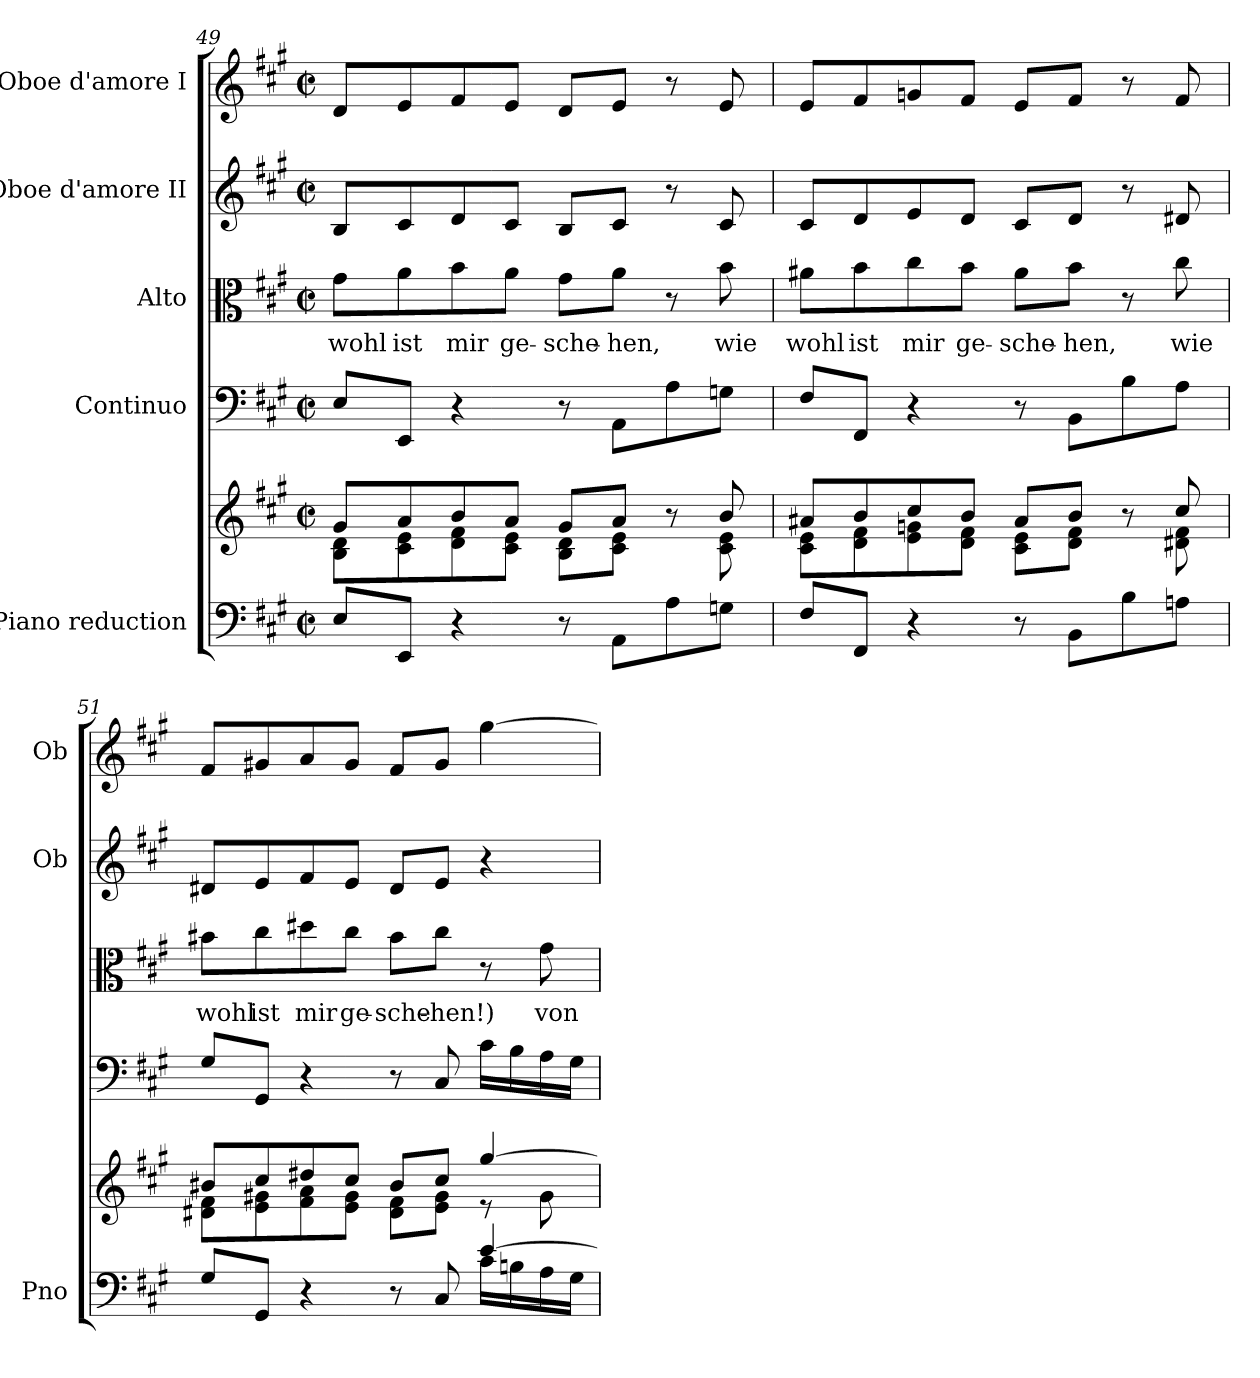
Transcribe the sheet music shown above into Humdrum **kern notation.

**kern	**kern	**kern	**dynam	**kern	**text	**dynam	**kern	**kern
*part5	*part5	*part4	*part4	*part3	*part3	*part3	*part2	*part1
*staff6	*staff5	*staff4	*staff4	*staff3	*staff3	*staff3	*staff2	*staff1
*I"Piano reduction	*	*I"Continuo	*	*I"Alto	*	*	*I"Oboe d'amore II	*I"Oboe d'amore I
*I'Pno	*	*	*	*	*	*	*I'Ob	*I'Ob
*clefF4	*clefG2	*clefF4	*	*clefC3	*	*	*clefG2	*clefG2
*k[f#c#g#]	*k[f#c#g#]	*k[f#c#g#]	*	*k[f#c#g#]	*	*	*k[f#c#g#]	*k[f#c#g#]
*M2/2	*M2/2	*M2/2	*	*M2/2	*	*	*M2/2	*M2/2
*met(c|)	*met(c|)	*met(c|)	*	*met(c|)	*	*	*met(c|)	*met(c|)
=49	=49	=49	=49	=49	=49	=49	=49	=49
*	*^	*	*	*	*	*	*	*
!	!	!	!	!	!	!LO:LY:b	!	!	!
8E/L	8g#/L	8B\ 8d\L	8E/L	.	8g#\L	wohl	.	8B/L	8d/L
!	!	!	!	!	!	!LO:LY:b	!	!	!
8EE/J	8a/	8c#\ 8e\	8EE/J	.	8a\	ist	.	8c#/	8e/
!	!	!	!	!	!	!LO:LY:b	!	!	!
4r	8b/	8d\ 8f#\	4r	.	8b\	mir	.	8d/	8f#/
!	!	!	!	!	!	!LO:LY:b	!	!	!
.	8a/J	8c#\ 8e\J	.	.	8a\J	ge-	.	8c#/J	8e/J
!	!	!	!	!	!	!LO:LY:b	!	!	!
8r	8g#/L	8B\ 8d\L	8r	.	8g#\L	-sche-	.	8B/L	8d/L
!	!	!	!	!LO:DY:a	!	!LO:LY:b	!	!	!
8AA\L	8a/J	8c#\ 8e\J	8AA\L	other-dynamics	8a\J	-hen,	.	8c#/J	8e/J
8A\	8r	8ryy	8A\	.	8r	.	.	8r	8r
!	!	!	!	!	!	!LO:LY:b	!	!	!
8Gn\J	8b/	8c#\ 8e\	8Gn\J	.	8b\	wie	.	8c#/	8e/
=50	=50	=50	=50	=50	=50	=50	=50	=50	=50
!	!	!	!	!	!	!LO:LY:b	!	!	!
8F#/L	8a#X/L	8c#\ 8e\L	8F#/L	.	8a#X\L	wohl	.	8c#/L	8e/L
!	!	!	!	!	!	!LO:LY:b	!	!	!
8FF#/J	8b/	8d\ 8f#\	8FF#/J	.	8b\	ist	.	8d/	8f#/
!	!	!	!	!	!	!LO:LY:b	!	!	!
4r	8cc#/	8e\ 8gn\	4r	.	8cc#\	mir	.	8e/	8gn/
!	!	!	!	!	!	!LO:LY:b	!	!	!
.	8b/J	8d\ 8f#\J	.	.	8b\J	ge-	.	8d/J	8f#/J
!	!	!	!	!	!	!LO:LY:b	!	!	!
8r	8a#/L	8c#\ 8e\L	8r	.	8a#\L	-sche-	.	8c#/L	8e/L
!	!	!	!	!	!	!LO:LY:b	!	!	!
8BB\L	8b/J	8d\ 8f#\J	8BB\L	.	8b\J	-hen,	.	8d/J	8f#/J
8B\	8r	8ryy	8B\	.	8r	.	.	8r	8r
!	!	!	!	!	!	!LO:LY:b	!	!	!
8An\J	8cc#/	8d#X\ 8f#\	8A\J	.	8cc#\	wie	.	8d#X/	8f#/
=51	=51	=51	=51	=51	=51	=51	=51	=51	=51
*^	*	*	*	*	*	*	*	*	*
!	!	!	!	!	!	!	!LO:LY:b	!	!	!
8G#/L	2.ryy	8b#X/L	8d#X\ 8f#\L	8G#/L	.	8b#X\L	wohl	.	8d#X/L	8f#/L
!	!	!	!	!	!	!	!LO:LY:b	!	!	!
8GG#/J	.	8cc#/	8e\ 8g#X\	8GG#/J	.	8cc#\	ist	.	8e/	8g#X/
!	!	!	!	!	!	!	!LO:LY:b	!	!	!
4r	.	8dd#X/	8f#\ 8a\	4r	.	8dd#X\	mir	.	8f#/	8a/
!	!	!	!	!	!	!	!LO:LY:b	!	!	!
.	.	8cc#/J	8e\ 8g#\J	.	.	8cc#\J	ge-	.	8e/J	8g#/J
!	!	!	!	!	!	!	!LO:LY:b	!	!	!
8r	.	8b#/L	8d#\ 8f#\L	8r	.	8b#\L	-sche-	.	8d#/L	8f#/L
!	!	!	!	!	!	!	!LO:LY:b	!	!	!
8C#/	.	8cc#/J	8e\ 8g#\J	8C#/	.	8cc#\J	-hen!)	.	8e/J	8g#/J
[4e/	16c#\LL	[4gg#/	8r	16c#\LL	.	8r	.	.	4r	[4gg#\
.	16Bn\	.	.	16B\	.	.	.	.	.	.
!	!	!	!	!	!	!	!LO:LY:b	!LO:DY:b	!	!
.	16A\	.	8g#\	16A\	.	8g#\	von	other-dynamics	.	.
.	16G#\JJ	.	.	16G#\JJ	.	.	.	.	.	.
*v	*v	*	*	*	*	*	*	*	*	*
*	*v	*v	*	*	*	*	*	*	*
=	=	=	=	=	=	=	=	=
*-	*-	*-	*-	*-	*-	*-	*-	*-
